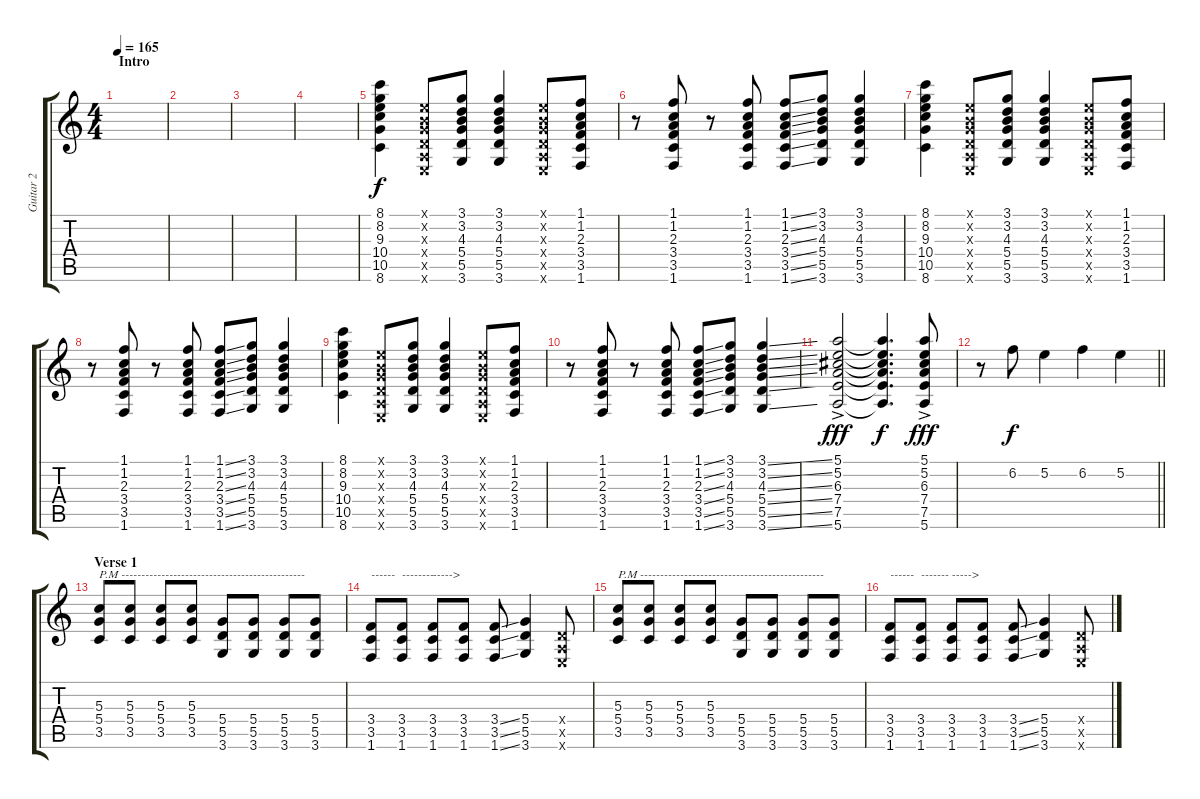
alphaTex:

\track ("Guitar 2" "Guitar 2") {instrument overdrivenguitar}
\staff {score tabs}
\tuning (E4 B3 G3 D3 A2 E2) {hide}
\ts (4 4)
\section ("" "Intro")
\tempo 165
\clef g2
\ks c
|
|
|
|
(8.1 8.2 9.3 10.4 10.5 8.6).4 (0.1{x} 0.2{x} 0.3{x} 0.4{x} 0.5{x} 0.6{x}).8 (3.1 3.2 4.3 5.4 5.5 3.6).8 (3.1 3.2 4.3 5.4 5.5 3.6).4 (0.1{x} 0.2{x} 0.3{x} 0.4{x} 0.5{x} 0.6{x}).8 (1.1 1.2 2.3 3.4 3.5 1.6).8 |
r.8 (1.1 1.2 2.3 3.4 3.5 1.6).8 r.8 (1.1 1.2 2.3 3.4 3.5 1.6).8 (1.1{ss} 1.2{ss} 2.3{ss} 3.4{ss} 3.5{ss} 1.6{ss}).8 (3.1 3.2 4.3 5.4 5.5 3.6).8 (3.1 3.2 4.3 5.4 5.5 3.6).4 |
(8.1 8.2 9.3 10.4 10.5 8.6).4 (0.1{x} 0.2{x} 0.3{x} 0.4{x} 0.5{x} 0.6{x}).8 (3.1 3.2 4.3 5.4 5.5 3.6).8 (3.1 3.2 4.3 5.4 5.5 3.6).4 (0.1{x} 0.2{x} 0.3{x} 0.4{x} 0.5{x} 0.6{x}).8 (1.1 1.2 2.3 3.4 3.5 1.6).8 |
r.8 (1.1 1.2 2.3 3.4 3.5 1.6).8 r.8 (1.1 1.2 2.3 3.4 3.5 1.6).8 (1.1{ss} 1.2{ss} 2.3{ss} 3.4{ss} 3.5{ss} 1.6{ss}).8 (3.1 3.2 4.3 5.4 5.5 3.6).8 (3.1 3.2 4.3 5.4 5.5 3.6).4 |
(8.1 8.2 9.3 10.4 10.5 8.6).4 (0.1{x} 0.2{x} 0.3{x} 0.4{x} 0.5{x} 0.6{x}).8 (3.1 3.2 4.3 5.4 5.5 3.6).8 (3.1 3.2 4.3 5.4 5.5 3.6).4 (0.1{x} 0.2{x} 0.3{x} 0.4{x} 0.5{x} 0.6{x}).8 (1.1 1.2 2.3 3.4 3.5 1.6).8 |
r.8 (1.1 1.2 2.3 3.4 3.5 1.6).8 r.8 (1.1 1.2 2.3 3.4 3.5 1.6).8 (1.1{ss} 1.2{ss} 2.3{ss} 3.4{ss} 3.5{ss} 1.6{ss}).8 (3.1 3.2 4.3 5.4 5.5 3.6).8 (3.1{ss} 3.2{ss} 4.3{ss} 5.4{ss} 5.5{ss} 3.6{ss}).4 |
(5.1{ac} 5.2{ac} 6.3 7.4 7.5 5.6).2{dy fff} (5.1{t} 5.2{t} 6.3{t} 7.4{t} 7.5{t} 5.6{t}).4{d dy f} (5.1{ac} 5.2{ac} 6.3 7.4 7.5 5.6).8{dy fff} |
\barLineRight lightlight
r.8 6.2.8{dy f} 5.2.4 6.2.4 5.2.4 |
\section ("" "Verse 1")
(5.3 5.4 3.5).8{txt "P.M ----------------------------------------------" volume 9} (5.3 5.4 3.5).8 (5.3 5.4 3.5).8 (5.3 5.4 3.5).8 (5.4 5.5 3.6).8 (5.4 5.5 3.6).8 (5.4 5.5 3.6).8 (5.4 5.5 3.6).8 |
(3.4 3.5 1.6).8{txt "------"} (3.4 3.5 1.6).8{txt "--------"} (3.4 3.5 1.6).8{txt "----->"} (3.4 3.5 1.6).8 (3.4{ss} 3.5{ss} 1.6{ss}).8{volume 12} (5.4 5.5 3.6).4 (0.4{x} 0.5{x} 0.6{x}).8 |
(5.3 5.4 3.5).8{txt "P.M ----------------------------------------------" volume 9} (5.3 5.4 3.5).8 (5.3 5.4 3.5).8 (5.3 5.4 3.5).8 (5.4 5.5 3.6).8 (5.4 5.5 3.6).8 (5.4 5.5 3.6).8 (5.4 5.5 3.6).8 |
(3.4 3.5 1.6).8{txt "------"} (3.4 3.5 1.6).8{txt "-------"} (3.4 3.5 1.6).8{txt "----->"} (3.4 3.5 1.6).8 (3.4{ss} 3.5{ss} 1.6{ss}).8{volume 12} (5.4 5.5 3.6).4 (0.4{x} 0.5{x} 0.6{x}).8
